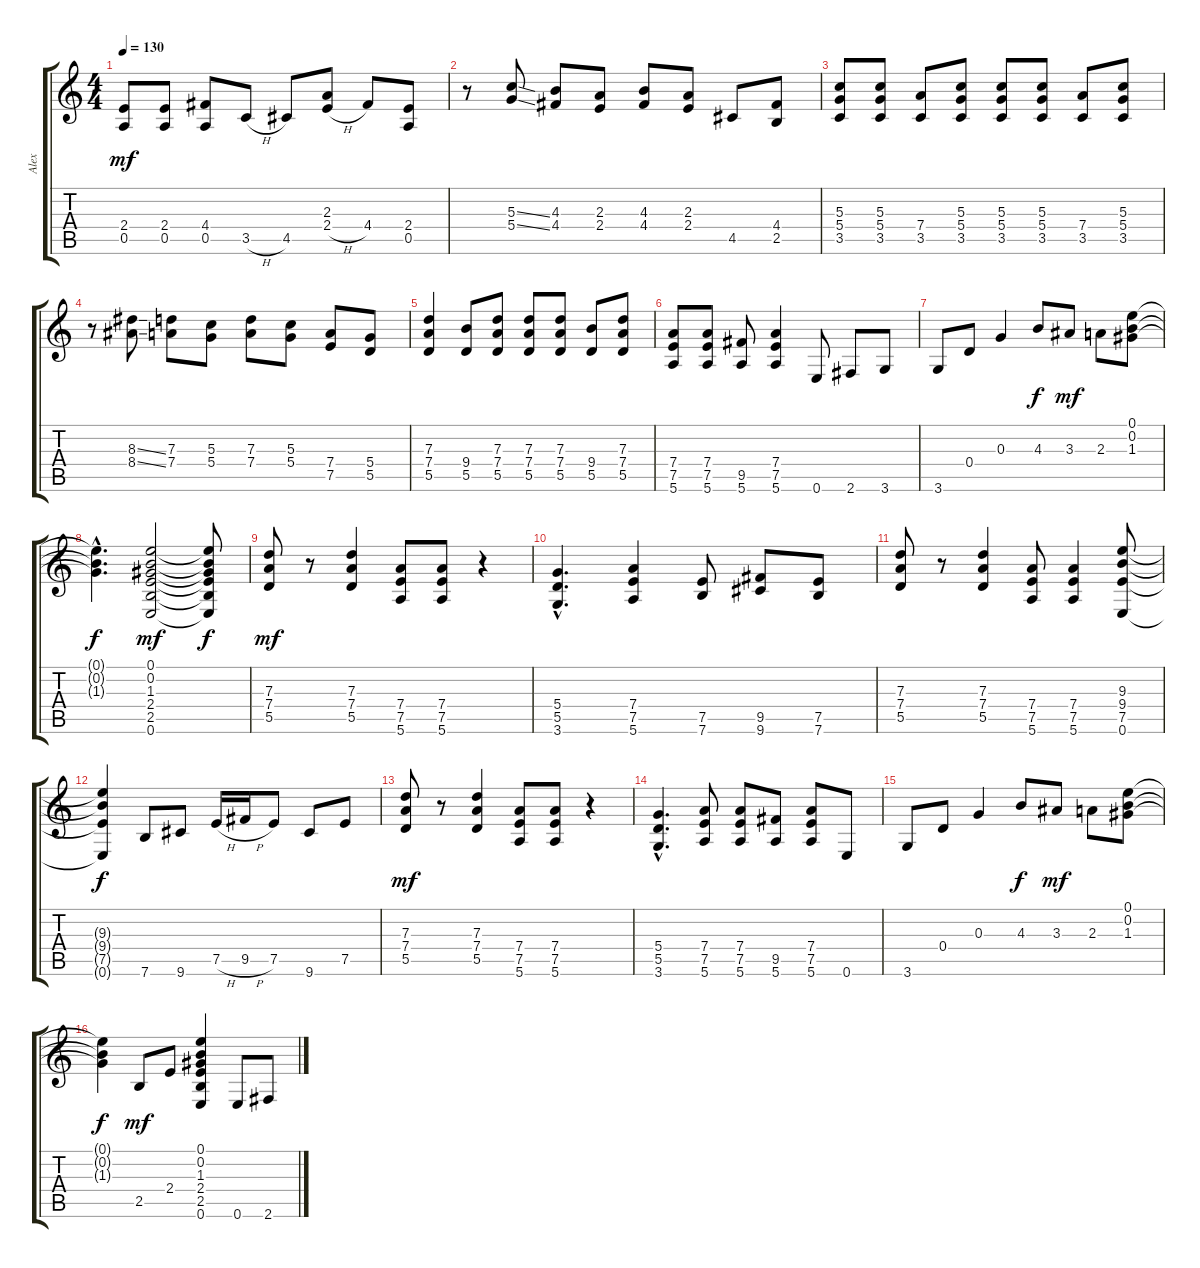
\track ("Alex" "Alex") {instrument overdrivenguitar}
\staff {score tabs}
\tuning (E4 B3 G3 D3 A2 E2) {hide}
\ts (4 4)
\tempo 130
\clef g2
\ks c
(2.4 0.5).8{dy mf} (2.4 0.5).8 (4.4 0.5).8 3.5{h}.8 4.5.8 (2.3 2.4{h}).8 4.4.8 (2.4 0.5).8 |
r.8 (5.3{ss} 5.4{ss}).8 (4.3 4.4).8 (2.3 2.4).8 (4.3 4.4).8 (2.3 2.4).8 4.5.8 (4.4 2.5).8 |
(5.3 5.4 3.5).8 (5.3 5.4 3.5).8 (7.4 3.5).8 (5.3 5.4 3.5).8 (5.3 5.4 3.5).8 (5.3 5.4 3.5).8 (7.4 3.5).8 (5.3 5.4 3.5).8 |
r.8 (8.3{ss} 8.4{ss}).8 (7.3 7.4).8 (5.3 5.4).8 (7.3 7.4).8 (5.3 5.4).8 (7.4 7.5).8 (5.4 5.5).8 |
(7.3 7.4 5.5).4 (9.4 5.5).8 (7.3 7.4 5.5).8 (7.3 7.4 5.5).8 (7.3 7.4 5.5).8 (9.4 5.5).8 (7.3 7.4 5.5).8 |
(7.4 7.5 5.6).8 (7.4 7.5 5.6).8 (9.5 5.6).8 (7.4 7.5 5.6).4 0.6.8 2.6.8 3.6.8 |
3.6.8 0.4.8 0.3.4 4.3.8{dy f} 3.3.8{dy mf} 2.3.8 (0.1 0.2 1.3).8 |
(0.1{hac t} 0.2{hac t} 1.3{hac t}).4{d dy f} (0.1 0.2 1.3 2.4 2.5 0.6).2{dy mf} (0.1{t} 0.2{t} 1.3{t} 2.4{t} 2.5{t} 0.6{t}).8{dy f} |
(7.3 7.4 5.5).8{dy mf} r.8 (7.3 7.4 5.5).4 (7.4 7.5 5.6).8 (7.4 7.5 5.6).8 r.4 |
(5.4{hac} 5.5{hac} 3.6{hac}).4{d} (7.4 7.5 5.6).4 (7.5 7.6).8 (9.5 9.6).8 (7.5 7.6).8 |
(7.3 7.4 5.5).8 r.8 (7.3 7.4 5.5).4 (7.4 7.5 5.6).8 (7.4 7.5 5.6).4 (9.3 9.4 7.5 0.6).8 |
(9.3{t} 9.4{t} 7.5{t} 0.6{t}).4{dy f} 7.6.8 9.6.8 7.5{h}.16 9.5{h}.16 7.5.8 9.6.8 7.5.8 |
(7.3 7.4 5.5).8{dy mf} r.8 (7.3 7.4 5.5).4 (7.4 7.5 5.6).8 (7.4 7.5 5.6).8 r.4 |
(5.4{hac} 5.5{hac} 3.6{hac}).4{d} (7.4 7.5 5.6).8 (7.4 7.5 5.6).8 (9.5 5.6).8 (7.4 7.5 5.6).8 0.6.8 |
3.6.8 0.4.8 0.3.4 4.3.8{dy f} 3.3.8{dy mf} 2.3.8 (0.1 0.2 1.3).8 |
(0.1{t} 0.2{t} 1.3{t}).4{dy f} 2.5.8{dy mf} 2.4.8 (0.1 0.2 1.3 2.4 2.5 0.6).4 0.6.8 2.6.8
